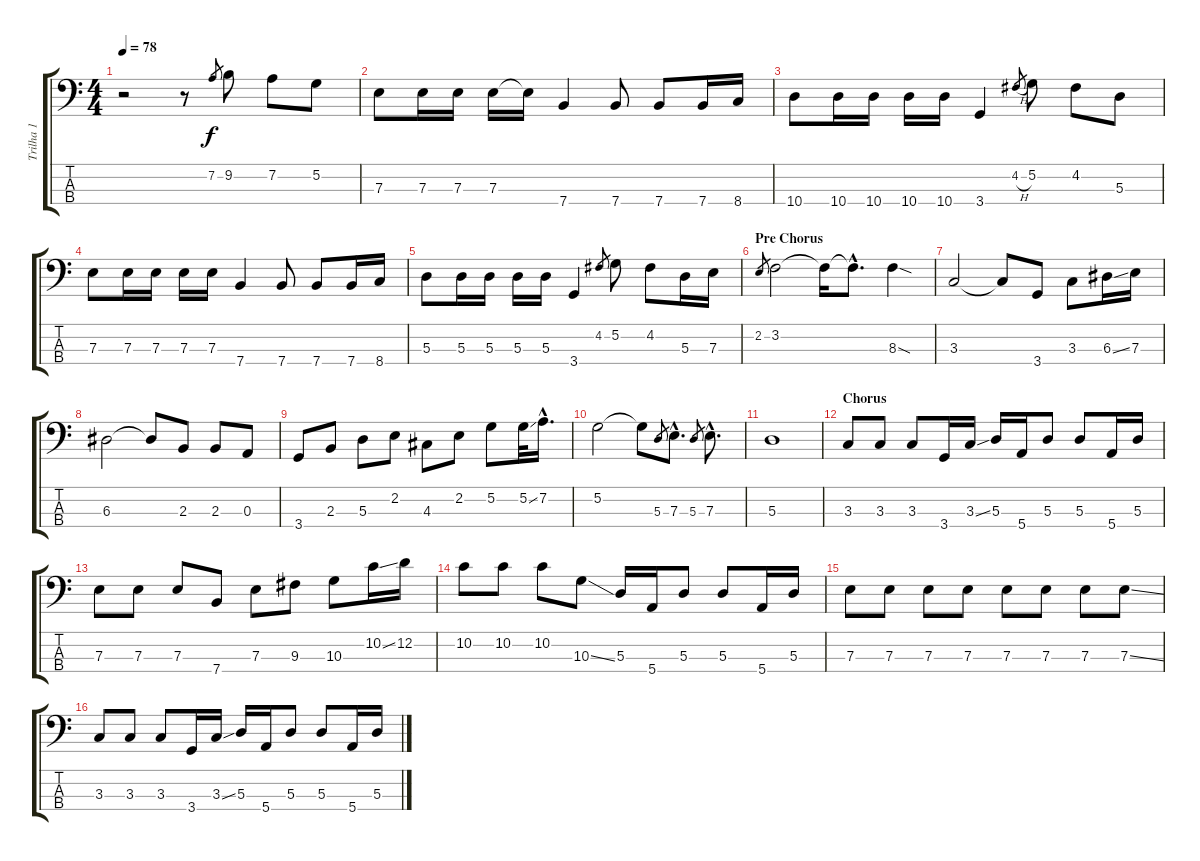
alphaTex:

\track ("Trilha 1" "Trilha 1") {instrument electricbassfinger}
\staff {score tabs}
\tuning (G2 D2 A1 E1) {hide}
\ts (4 4)
\tempo 78
\clef f4
\ks c
r.2{dy f} r.8 7.2.8{gr} 9.2.8 7.2.8 5.2.8 |
7.3.8 7.3.16 7.3.16 7.3.16 7.3{t}.16 7.4.4 7.4.8 7.4.8 7.4.16 8.4.16 |
10.4.8 10.4.16 10.4.16 10.4.16 10.4.16 3.4.4 4.2{h}.8{gr} 5.2.8 4.2.8 5.3.8 |
7.3.8 7.3.16 7.3.16 7.3.16 7.3.16 7.4.4 7.4.8 7.4.8 7.4.16 8.4.16 |
5.3.8 5.3.16 5.3.16 5.3.16 5.3.16 3.4.4 4.2.8{gr} 5.2.8 4.2.8 5.3.16 7.3.16 |
\section ("" "Pre Chorus")
2.2.8{gr} 3.2.2 3.2{t}.16 3.2{hac t}.8{d} 8.3{sod}.4 |
3.3.2 3.3{t}.8 3.4.8 3.3.8 6.3{ss}.16 7.3.16 |
6.3.2 6.3{t}.8 2.3.8 2.3.8 0.3.8 |
3.4.8 2.3.8 5.3.8 2.2.8 4.3.8 2.2.8 5.2.8 5.2{ss}.32 7.2{hac}.16{d} |
5.2.2 5.2{t}.8 5.3.8{gr} 7.3{hac}.8{d} 5.3.8{gr} 7.3{hac}.8{d} |
5.3.1 |
\section ("" "Chorus")
3.3.8 3.3.8 3.3.8 3.4.16 3.3{ss}.16 5.3.16 5.4.16 5.3.8 5.3.8 5.4.16 5.3.16 |
7.3.8 7.3.8 7.3.8 7.4.8 7.3.8 9.3.8 10.3.8 10.2{ss}.16 12.2.16 |
10.2.8 10.2.8 10.2.8 10.3{ss}.8 5.3.16 5.4.16 5.3.8 5.3.8 5.4.16 5.3.16 |
7.3.8 7.3.8 7.3.8 7.3.8 7.3.8 7.3.8 7.3.8 7.3{ss}.8 |
3.3.8 3.3.8 3.3.8 3.4.16 3.3{ss}.16 5.3.16 5.4.16 5.3.8 5.3.8 5.4.16 5.3.16
